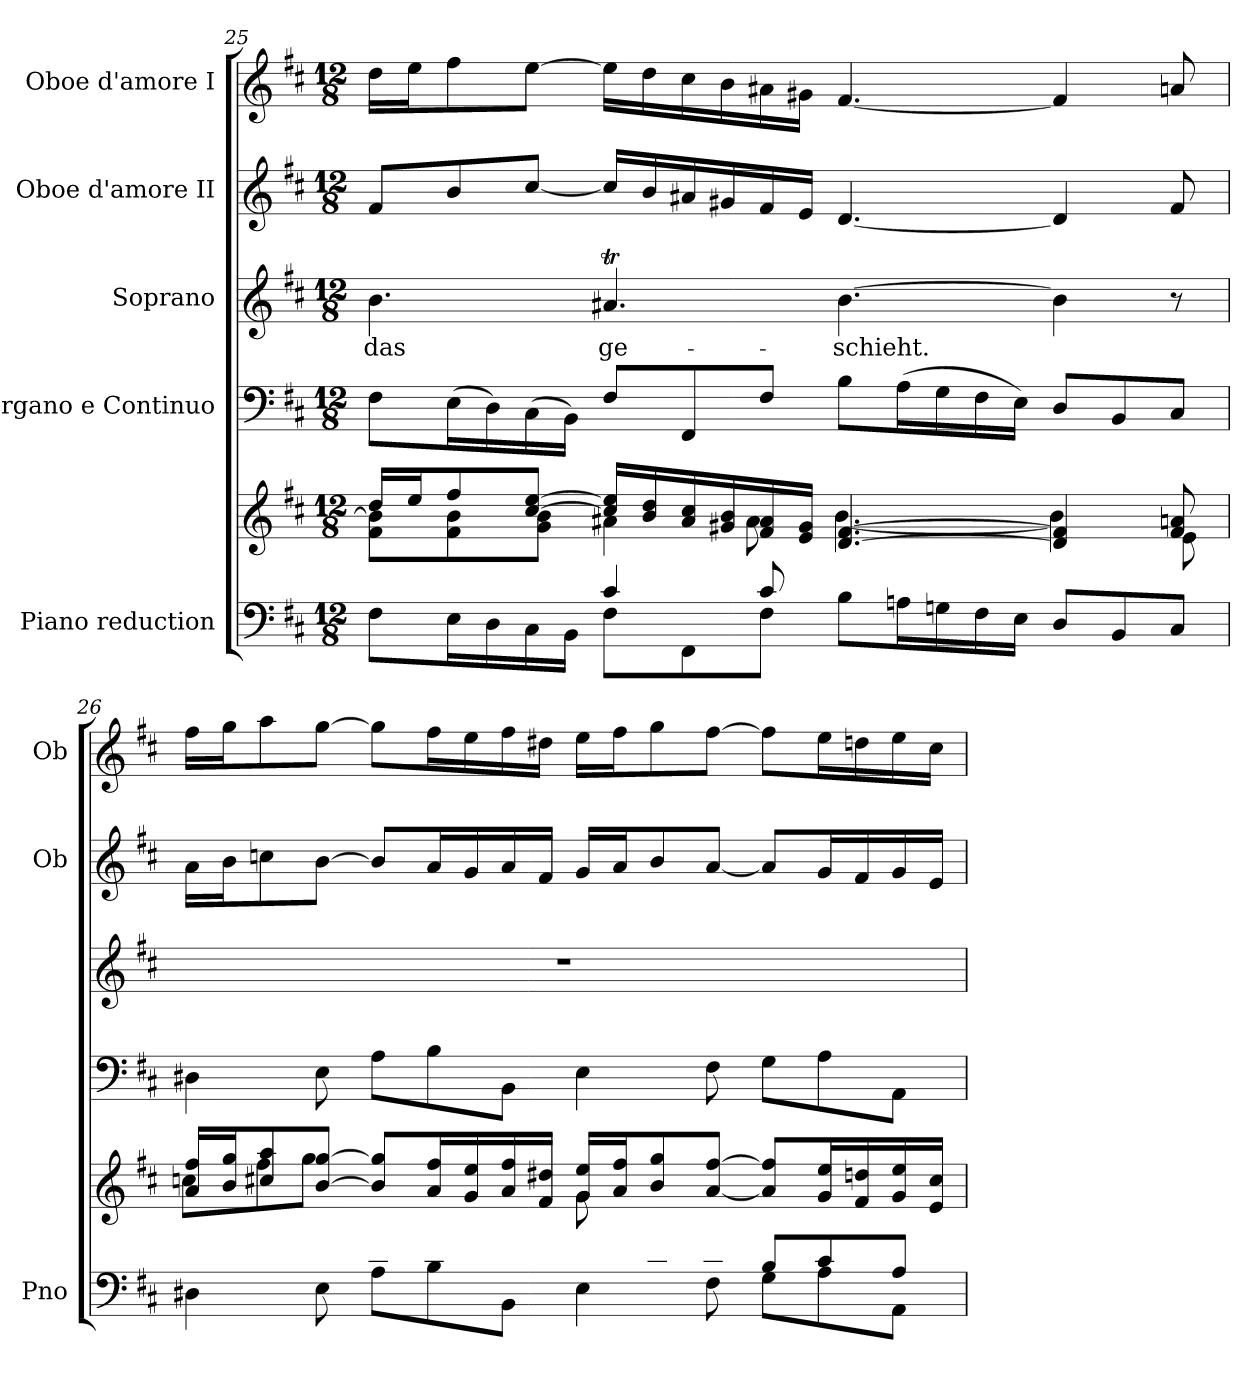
**kern	**kern	**kern	**kern	**text	**kern	**kern
*part5	*part5	*part4	*part3	*part3	*part2	*part1
*staff6	*staff5	*staff4	*staff3	*staff3	*staff2	*staff1
*I"Piano reduction	*	*I"Organo e Continuo	*I"Soprano	*	*I"Oboe d'amore II	*I"Oboe d'amore I
*I'Pno	*	*	*	*	*I'Ob	*I'Ob
*clefF4	*clefG2	*clefF4	*clefG2	*	*clefG2	*clefG2
*k[f#c#]	*k[f#c#]	*k[f#c#]	*k[f#c#]	*	*k[f#c#]	*k[f#c#]
*M12/8	*M12/8	*M12/8	*M12/8	*	*M12/8	*M12/8
=25	=25	=25	=25	=25	=25	=25
*^	*^	*	*	*	*	*
!	!	!	!	!	!	!LO:LY:b	!	!
4.ryy	8F#\L	16dd/LL	8f#\ 8b\]L	8F#\L	4.b\	das	8f#/L	16dd\LL
.	.	16ee/J	.	.	.	.	.	16ee\J
.	16E\L	8ff#/	8f#\ 8b\	(>16E\L	.	.	8b/	8ff#\
.	16D\	.	.	16D\)	.	.	.	.
.	16C#\	[8cc#/ [8ee/J	8g\ 8b\J	(>16C#\	.	.	[8cc#/J	[8ee\J
.	16BB\JJ	.	.	16BB\JJ)	.	.	.	.
!	!	!	!	!	!	!LO:LY:b	!	!
4c#/	8F#\L	16cc#/] 16ee/]LL	4a#X\	8F#/L	4.a#Xt/	ge-	16cc#/LL]	16ee\LL]
.	.	16b/ 16dd/	.	.	.	.	16b/	16dd\
.	8FF#\	16a#/ 16cc#/	.	8FF#/	.	.	16a#X/	16cc#\
.	.	16g#X/ 16b/	.	.	.	.	16g#X/	16b\
8c#/	8F#\J	16f#/ 16a#/	8a#\	8F#/J	.	.	16f#/	16a#X\
.	.	16e/ 16g#/JJ	.	.	.	.	16e/JJ	16g#X\JJ
!	!	!	!	!	!	!LO:LY:b	!	!
2.ryy	8B\L	[4.d/ [4.f#/	[4.b\	8B\L	[4.b\	-schieht.	[4.d/	[4.f#/
.	16An\L	.	.	(>16A\L	.	.	.	.
.	16Gn\	.	.	16G\	.	.	.	.
.	16F#\	.	.	16F#\	.	.	.	.
.	16E\JJ	.	.	16E\JJ)	.	.	.	.
.	8D/L	4d/] 4f#/]	4b\]	8D/L	4b\]	.	4d/]	4f#/]
.	8BB/	.	.	8BB/	.	.	.	.
.	8C#/J	8f#/ 8an/	8e\	8C#/J	8r	.	8f#/	8an/
!!LO:PB:g=z
=26	=26	=26	=26	=26	=26	=26	=26	=26
4.ryy	4D#X\	16a/ 16ff#/LL	8ccn\L	4D#X\	1.r	.	16a\LL	16ff#\LL
.	.	16b/ 16gg/J	.	.	.	.	16b\J	16gg\J
.	.	8cc#/ 8aa/	8ff#\	.	.	.	8ccn\	8aa\
.	8E\	[8b/ [8gg/J	8gg\J	8E\	.	.	[8b\J	[8gg\J
8c#X/L	8A\L	8b/] 8gg/]L	4.ryy	8A\L	.	.	8b/L]	8gg\L]
8d#X/	8B\	16a/ 16ff#/L	.	8B\	.	.	16a/L	16ff#\L
.	.	16g/ 16ee/	.	.	.	.	16g/	16ee\
8B/J	8BB\J	16a/ 16ff#/	.	8BB\J	.	.	16a/	16ff#\
.	.	16f#/ 16dd#X/JJ	.	.	.	.	16f#/JJ	16dd#X\JJ
8ryy	4E\	16g/ 16ee/LL	8g\L	4E\	.	.	16g/LL	16ee\LL
.	.	16a/ 16ff#/J	.	.	.	.	16a/J	16ff#\J
8c#/	.	8b/ 8gg/	2ryy	.	.	.	8b/	8gg\
8dn/J	8F#\	[8a/ [8ff#/J	.	8F#\	.	.	[8a/J	[8ff#\J
8B/L	8G\L	8a/] 8ff#/]L	.	8G\L	.	.	8a/L]	8ff#\L]
8c#/	8A\	16g/ 16ee/L	.	8A\	.	.	16g/L	16ee\L
.	.	16f#/ 16ddn/	.	.	.	.	16f#/	16ddn\
8A/J	8AA\J	16g/ 16ee/	8ryy	8AA\J	.	.	16g/	16ee\
.	.	16e/ 16cc#/JJ	.	.	.	.	16e/JJ	16cc#\JJ
*v	*v	*	*	*	*	*	*	*
*	*v	*v	*	*	*	*	*
=	=	=	=	=	=	=
*-	*-	*-	*-	*-	*-	*-
